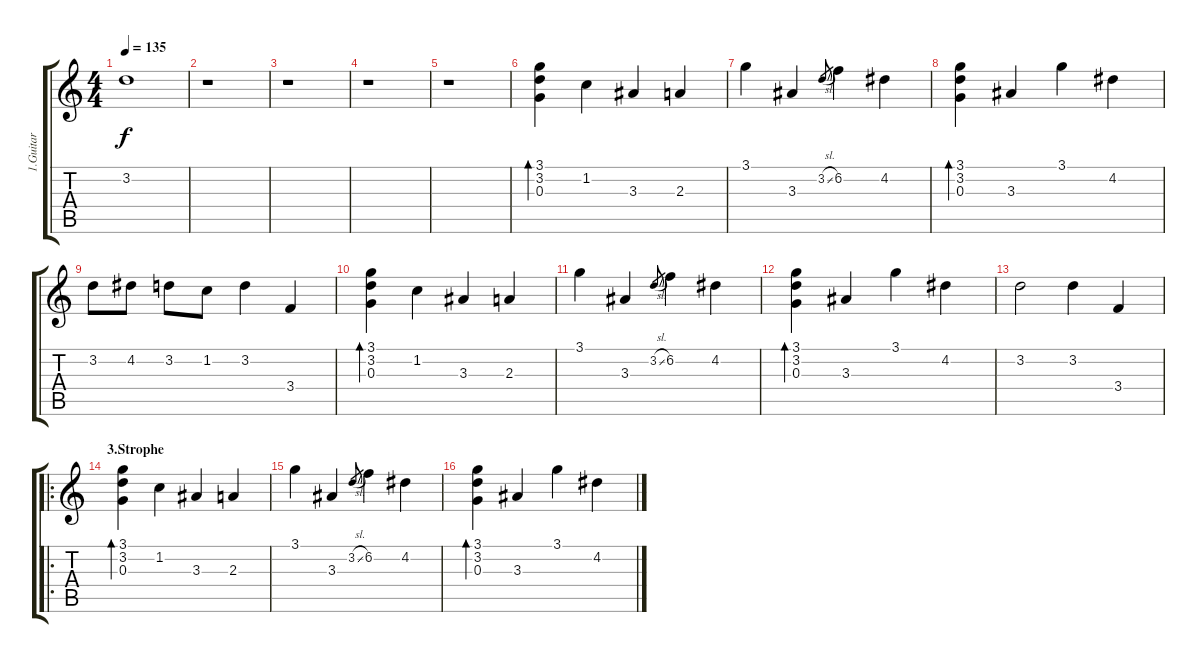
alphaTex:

\track ("1.Guitar" "1.Guitar") {instrument acousticguitarnylon}
\staff {score tabs}
\tuning (E4 B3 G3 D3 A2 E2) {hide}
\ts (4 4)
\tempo 135
\clef g2
\ks c
3.2{t}.1{dy f} |
r.1 |
r.1 |
r.1 |
r.1 |
(3.1 3.2 0.3).4{bd 480} 1.2.4 3.3.4 2.3.4 |
3.1.4 3.3.4 3.2{sl}.8{gr} 6.2.4 4.2.4 |
(3.1 3.2 0.3).4{bd 60} 3.3.4 3.1.4 4.2.4 |
3.2.8 4.2.8 3.2.8 1.2.8 3.2.4 3.4.4 |
(3.1 3.2 0.3).4{bd 480} 1.2.4 3.3.4 2.3.4 |
3.1.4 3.3.4 3.2{sl}.8{gr} 6.2.4 4.2.4 |
(3.1 3.2 0.3).4{bd 60} 3.3.4 3.1.4 4.2.4 |
3.2.2 3.2.4 3.4.4 |
\ro
\section ("" "3.Strophe")
(3.1 3.2 0.3).4{bd 480} 1.2.4 3.3.4 2.3.4 |
3.1.4 3.3.4 3.2{sl}.8{gr} 6.2.4 4.2.4 |
(3.1 3.2 0.3).4{bd 60} 3.3.4 3.1.4 4.2.4
